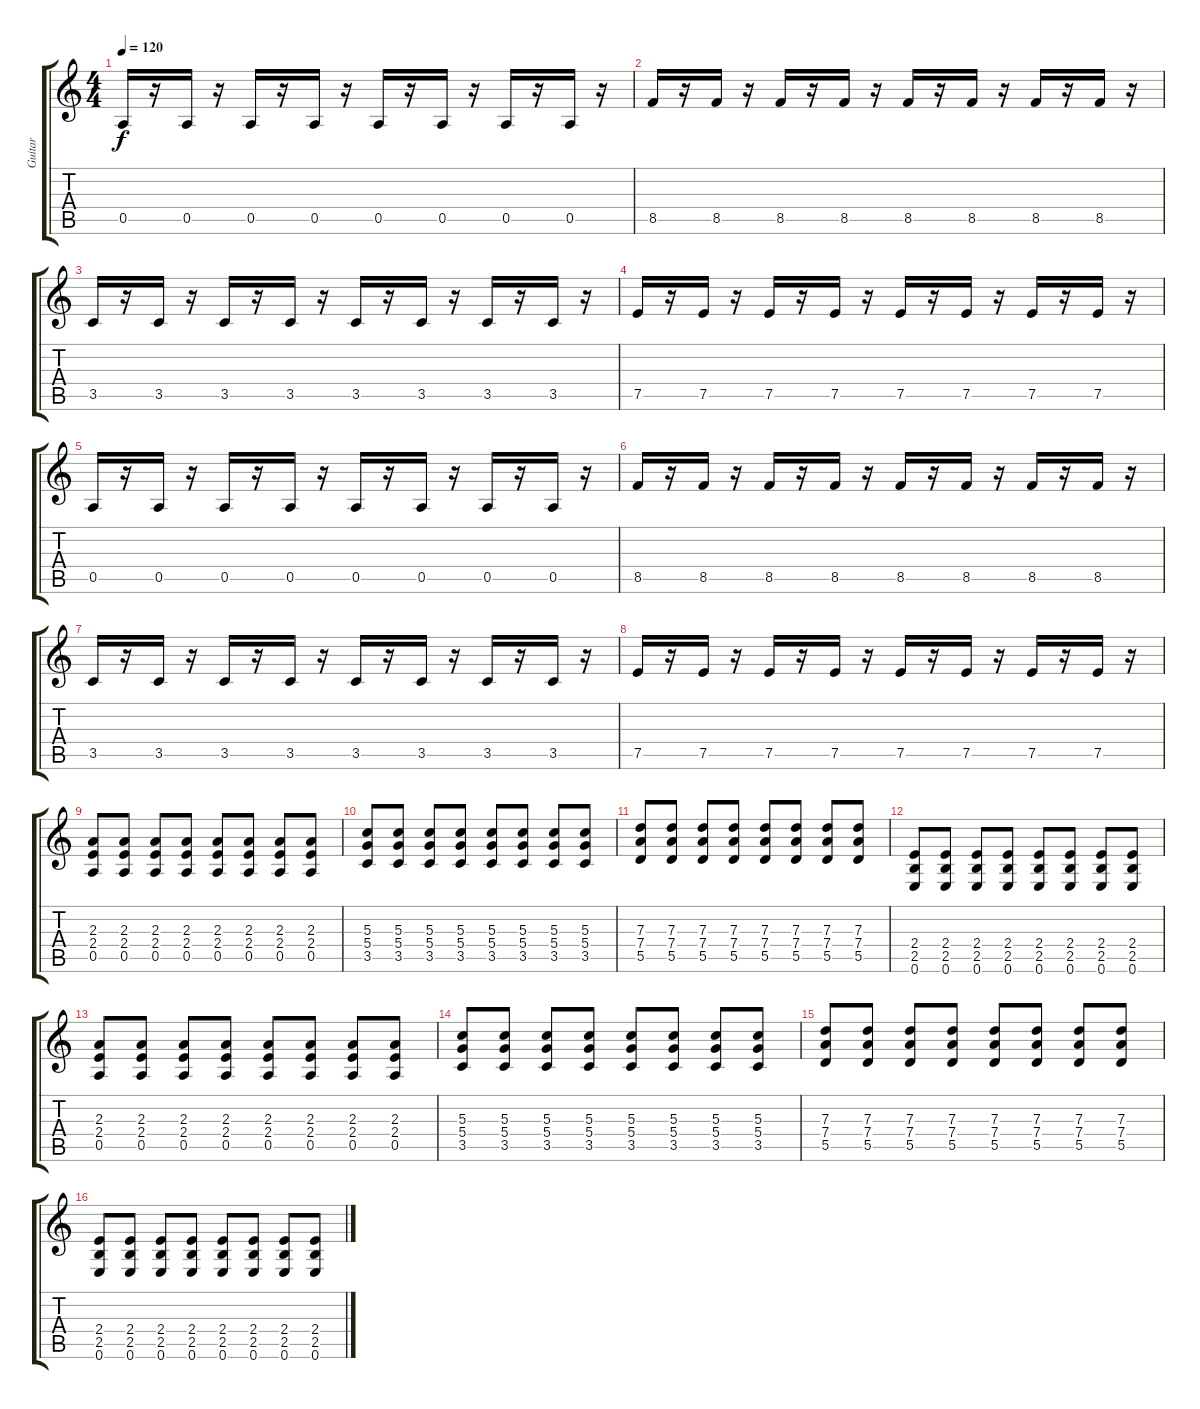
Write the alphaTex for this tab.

\track ("Guitar" "Guitar") {instrument acousticguitarsteel}
\staff {score tabs}
\tuning (E4 B3 G3 D3 A2 E2) {hide}
\ts (4 4)
\tempo 120
\clef g2
\ks c
0.5.16{dy f instrument distortionguitar} r.16 0.5.16 r.16 0.5.16 r.16 0.5.16 r.16 0.5.16 r.16 0.5.16 r.16 0.5.16 r.16 0.5.16 r.16 |
8.5.16 r.16 8.5.16 r.16 8.5.16 r.16 8.5.16 r.16 8.5.16 r.16 8.5.16 r.16 8.5.16 r.16 8.5.16 r.16 |
3.5.16 r.16 3.5.16 r.16 3.5.16 r.16 3.5.16 r.16 3.5.16 r.16 3.5.16 r.16 3.5.16 r.16 3.5.16 r.16 |
7.5.16 r.16 7.5.16 r.16 7.5.16 r.16 7.5.16 r.16 7.5.16 r.16 7.5.16 r.16 7.5.16 r.16 7.5.16 r.16 |
0.5.16{instrument distortionguitar} r.16 0.5.16 r.16 0.5.16 r.16 0.5.16 r.16 0.5.16 r.16 0.5.16 r.16 0.5.16 r.16 0.5.16 r.16 |
8.5.16 r.16 8.5.16 r.16 8.5.16 r.16 8.5.16 r.16 8.5.16 r.16 8.5.16 r.16 8.5.16 r.16 8.5.16 r.16 |
3.5.16 r.16 3.5.16 r.16 3.5.16 r.16 3.5.16 r.16 3.5.16 r.16 3.5.16 r.16 3.5.16 r.16 3.5.16 r.16 |
7.5.16 r.16 7.5.16 r.16 7.5.16 r.16 7.5.16 r.16 7.5.16 r.16 7.5.16 r.16 7.5.16 r.16 7.5.16 r.16 |
(2.3 2.4 0.5).8{instrument distortionguitar} (2.3 2.4 0.5).8 (2.3 2.4 0.5).8 (2.3 2.4 0.5).8 (2.3 2.4 0.5).8 (2.3 2.4 0.5).8 (2.3 2.4 0.5).8 (2.3 2.4 0.5).8 |
(5.3 5.4 3.5).8 (5.3 5.4 3.5).8 (5.3 5.4 3.5).8 (5.3 5.4 3.5).8 (5.3 5.4 3.5).8 (5.3 5.4 3.5).8 (5.3 5.4 3.5).8 (5.3 5.4 3.5).8 |
(7.3 7.4 5.5).8 (7.3 7.4 5.5).8 (7.3 7.4 5.5).8 (7.3 7.4 5.5).8 (7.3 7.4 5.5).8 (7.3 7.4 5.5).8 (7.3 7.4 5.5).8 (7.3 7.4 5.5).8 |
(2.4 2.5 0.6).8 (2.4 2.5 0.6).8 (2.4 2.5 0.6).8 (2.4 2.5 0.6).8 (2.4 2.5 0.6).8 (2.4 2.5 0.6).8 (2.4 2.5 0.6).8 (2.4 2.5 0.6).8 |
(2.3 2.4 0.5).8{instrument distortionguitar} (2.3 2.4 0.5).8 (2.3 2.4 0.5).8 (2.3 2.4 0.5).8 (2.3 2.4 0.5).8 (2.3 2.4 0.5).8 (2.3 2.4 0.5).8 (2.3 2.4 0.5).8 |
(5.3 5.4 3.5).8 (5.3 5.4 3.5).8 (5.3 5.4 3.5).8 (5.3 5.4 3.5).8 (5.3 5.4 3.5).8 (5.3 5.4 3.5).8 (5.3 5.4 3.5).8 (5.3 5.4 3.5).8 |
(7.3 7.4 5.5).8 (7.3 7.4 5.5).8 (7.3 7.4 5.5).8 (7.3 7.4 5.5).8 (7.3 7.4 5.5).8 (7.3 7.4 5.5).8 (7.3 7.4 5.5).8 (7.3 7.4 5.5).8 |
(2.4 2.5 0.6).8 (2.4 2.5 0.6).8 (2.4 2.5 0.6).8 (2.4 2.5 0.6).8 (2.4 2.5 0.6).8 (2.4 2.5 0.6).8 (2.4 2.5 0.6).8 (2.4 2.5 0.6).8
